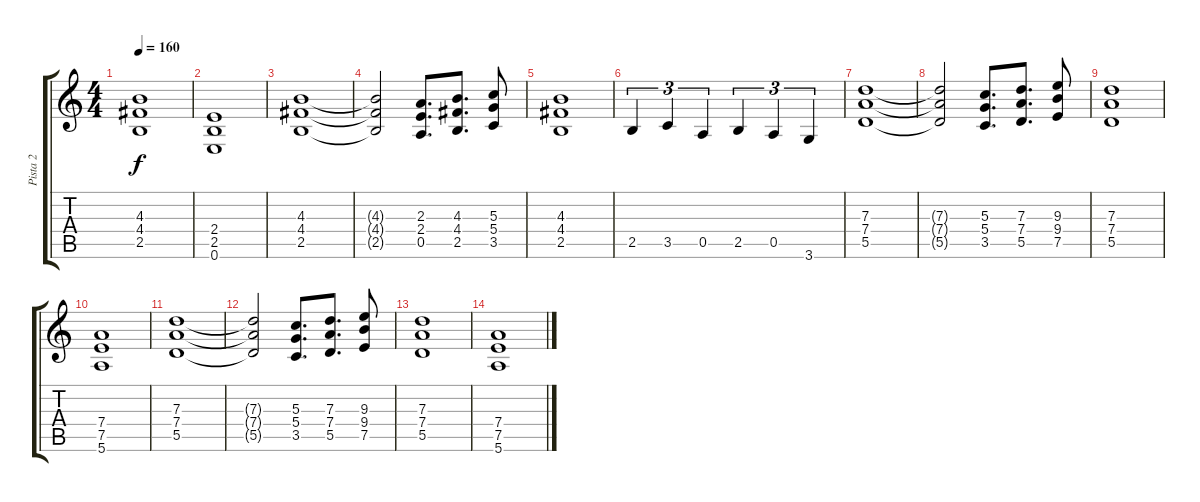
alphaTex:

\track ("Pista 2" "Pista 2") {instrument electricguitarjazz}
\staff {score tabs}
\tuning (E4 B3 G3 D3 A2 E2) {hide}
\ts (4 4)
\tempo 160
\clef g2
\ks c
(4.3 4.4 2.5).1{dy f} |
(2.4 2.5 0.6).1 |
(4.3 4.4 2.5).1 |
(4.3{t} 4.4{t} 2.5{t}).2 (2.3 2.4 0.5).8{d} (4.3 4.4 2.5).8{d} (5.3 5.4 3.5).8 |
(4.3 4.4 2.5).1 |
2.5.4{tu (3 2)} 3.5.4{tu (3 2)} 0.5.4{tu (3 2)} 2.5.4{tu (3 2)} 0.5.4{tu (3 2)} 3.6.4{tu (3 2)} |
(7.3 7.4 5.5).1 |
(7.3{t} 7.4{t} 5.5{t}).2 (5.3 5.4 3.5).8{d} (7.3 7.4 5.5).8{d} (9.3 9.4 7.5).8 |
(7.3 7.4 5.5).1 |
(7.4 7.5 5.6).1 |
(7.3 7.4 5.5).1 |
(7.3{t} 7.4{t} 5.5{t}).2 (5.3 5.4 3.5).8{d} (7.3 7.4 5.5).8{d} (9.3 9.4 7.5).8 |
(7.3 7.4 5.5).1 |
(7.4 7.5 5.6).1
